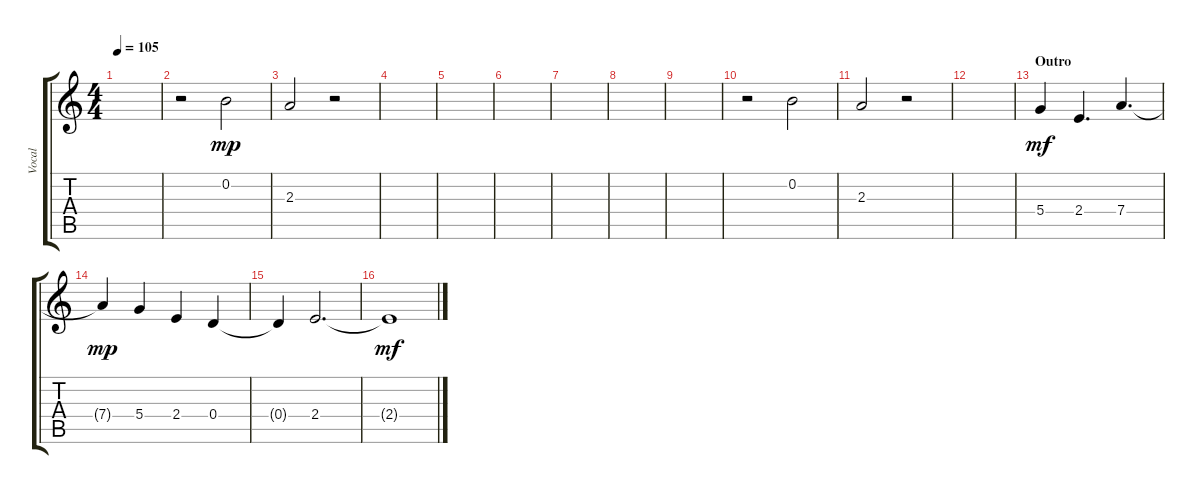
\track ("Vocal" "Vocal") {instrument acousticguitarsteel}
\staff {score tabs}
\tuning (E4 B3 G3 D3 A2 C2) {hide}
\ts (4 4)
\tempo 105
\clef g2
\ks c
|
r.2 0.2.2{dy mp} |
2.3.2 r.2 |
|
|
|
|
|
|
r.2 0.2.2 |
2.3.2 r.2 |
|
\section ("" "Outro")
5.4.4{dy mf} 2.4.4{d} 7.4.4{d} |
7.4{t}.4{dy mp} 5.4.4 2.4.4 0.4.4 |
0.4{t}.4 2.4.2{d} |
2.4{t}.1{dy mf}
